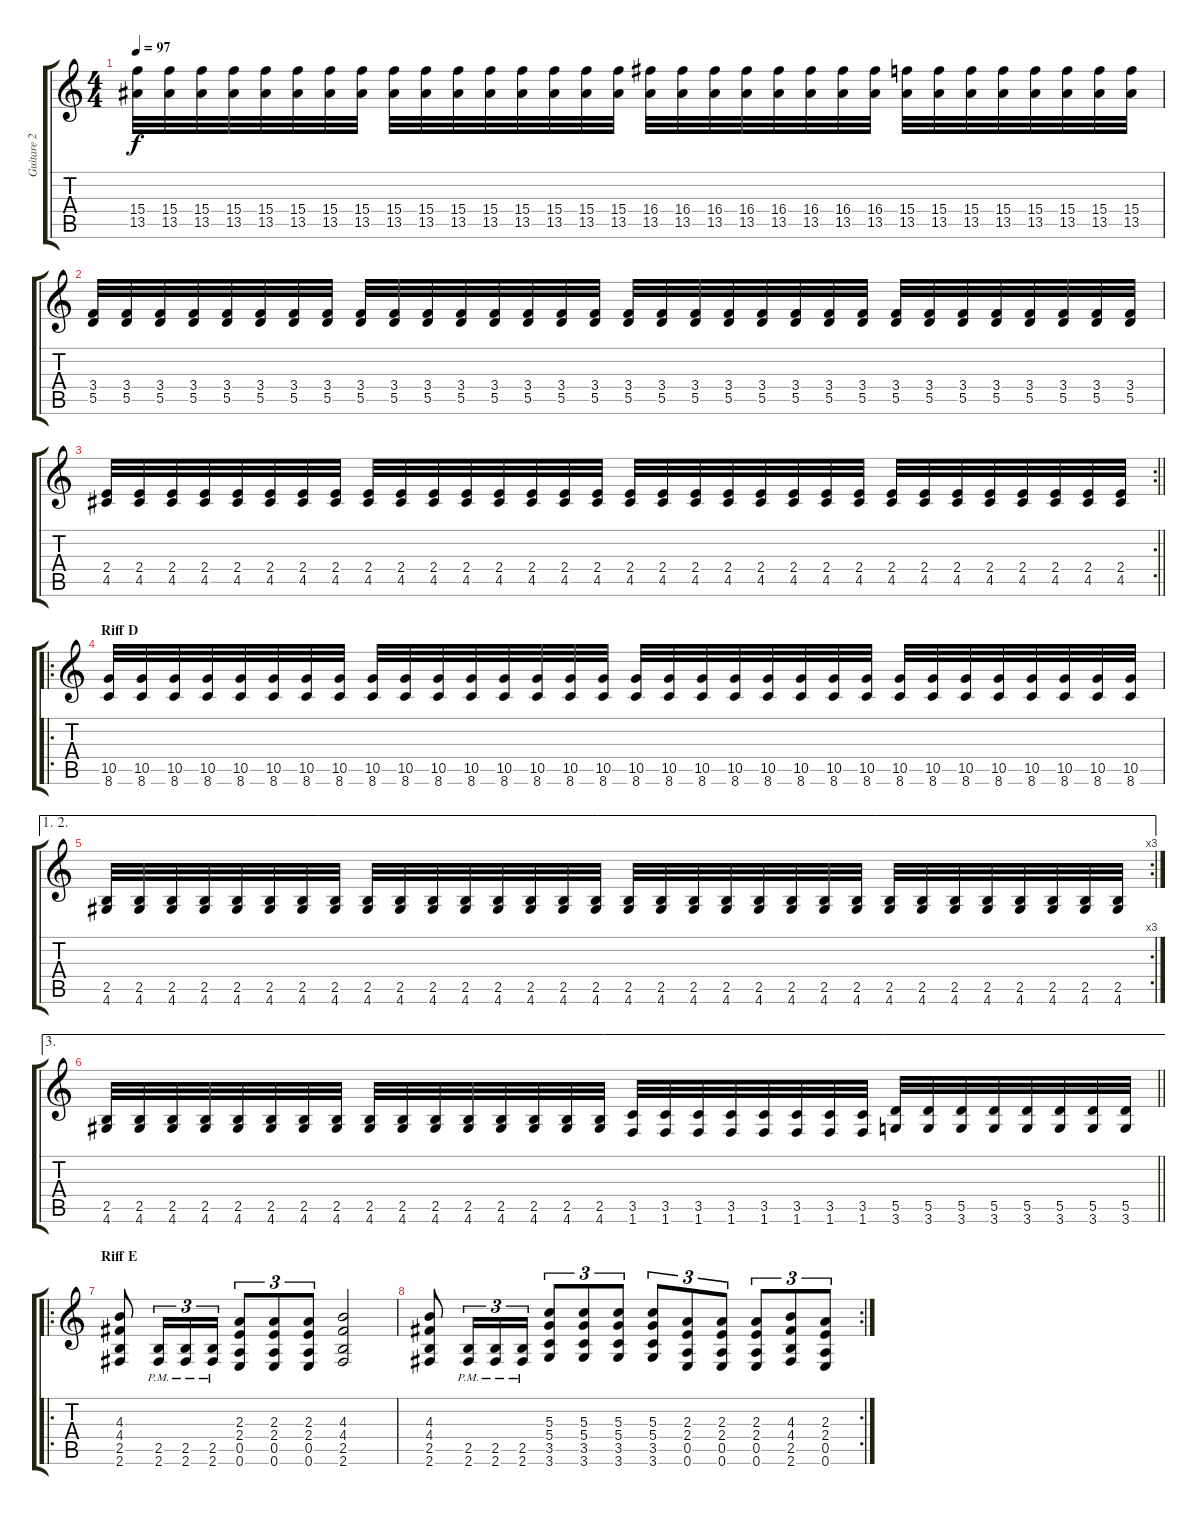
\track ("Guitare 2" "Guitare 2") {instrument distortionguitar}
\staff {score tabs}
\tuning (E4 B3 G3 D3 A2 E2) {hide}
\ts (4 4)
\tempo 97
\clef g2
\ks c
(15.4 13.5).32{dy f} (15.4 13.5).32 (15.4 13.5).32 (15.4 13.5).32 (15.4 13.5).32 (15.4 13.5).32 (15.4 13.5).32 (15.4 13.5).32 (15.4 13.5).32 (15.4 13.5).32 (15.4 13.5).32 (15.4 13.5).32 (15.4 13.5).32 (15.4 13.5).32 (15.4 13.5).32 (15.4 13.5).32 (16.4 13.5).32 (16.4 13.5).32 (16.4 13.5).32 (16.4 13.5).32 (16.4 13.5).32 (16.4 13.5).32 (16.4 13.5).32 (16.4 13.5).32 (15.4 13.5).32 (15.4 13.5).32 (15.4 13.5).32 (15.4 13.5).32 (15.4 13.5).32 (15.4 13.5).32 (15.4 13.5).32 (15.4 13.5).32 |
(3.4 5.5).32 (3.4 5.5).32 (3.4 5.5).32 (3.4 5.5).32 (3.4 5.5).32 (3.4 5.5).32 (3.4 5.5).32 (3.4 5.5).32 (3.4 5.5).32 (3.4 5.5).32 (3.4 5.5).32 (3.4 5.5).32 (3.4 5.5).32 (3.4 5.5).32 (3.4 5.5).32 (3.4 5.5).32 (3.4 5.5).32 (3.4 5.5).32 (3.4 5.5).32 (3.4 5.5).32 (3.4 5.5).32 (3.4 5.5).32 (3.4 5.5).32 (3.4 5.5).32 (3.4 5.5).32 (3.4 5.5).32 (3.4 5.5).32 (3.4 5.5).32 (3.4 5.5).32 (3.4 5.5).32 (3.4 5.5).32 (3.4 5.5).32 |
\rc 2
\barLineRight lightlight
(2.4 4.5).32 (2.4 4.5).32 (2.4 4.5).32 (2.4 4.5).32 (2.4 4.5).32 (2.4 4.5).32 (2.4 4.5).32 (2.4 4.5).32 (2.4 4.5).32 (2.4 4.5).32 (2.4 4.5).32 (2.4 4.5).32 (2.4 4.5).32 (2.4 4.5).32 (2.4 4.5).32 (2.4 4.5).32 (2.4 4.5).32 (2.4 4.5).32 (2.4 4.5).32 (2.4 4.5).32 (2.4 4.5).32 (2.4 4.5).32 (2.4 4.5).32 (2.4 4.5).32 (2.4 4.5).32 (2.4 4.5).32 (2.4 4.5).32 (2.4 4.5).32 (2.4 4.5).32 (2.4 4.5).32 (2.4 4.5).32 (2.4 4.5).32 |
\ro
\section ("" "Riff D")
(10.5 8.6).32 (10.5 8.6).32 (10.5 8.6).32 (10.5 8.6).32 (10.5 8.6).32 (10.5 8.6).32 (10.5 8.6).32 (10.5 8.6).32 (10.5 8.6).32 (10.5 8.6).32 (10.5 8.6).32 (10.5 8.6).32 (10.5 8.6).32 (10.5 8.6).32 (10.5 8.6).32 (10.5 8.6).32 (10.5 8.6).32 (10.5 8.6).32 (10.5 8.6).32 (10.5 8.6).32 (10.5 8.6).32 (10.5 8.6).32 (10.5 8.6).32 (10.5 8.6).32 (10.5 8.6).32 (10.5 8.6).32 (10.5 8.6).32 (10.5 8.6).32 (10.5 8.6).32 (10.5 8.6).32 (10.5 8.6).32 (10.5 8.6).32 |
\ae (1 2)
\rc 3
(2.5 4.6).32 (2.5 4.6).32 (2.5 4.6).32 (2.5 4.6).32 (2.5 4.6).32 (2.5 4.6).32 (2.5 4.6).32 (2.5 4.6).32 (2.5 4.6).32 (2.5 4.6).32 (2.5 4.6).32 (2.5 4.6).32 (2.5 4.6).32 (2.5 4.6).32 (2.5 4.6).32 (2.5 4.6).32 (2.5 4.6).32 (2.5 4.6).32 (2.5 4.6).32 (2.5 4.6).32 (2.5 4.6).32 (2.5 4.6).32 (2.5 4.6).32 (2.5 4.6).32 (2.5 4.6).32 (2.5 4.6).32 (2.5 4.6).32 (2.5 4.6).32 (2.5 4.6).32 (2.5 4.6).32 (2.5 4.6).32 (2.5 4.6).32 |
\ae 3
\barLineRight lightlight
(2.5 4.6).32 (2.5 4.6).32 (2.5 4.6).32 (2.5 4.6).32 (2.5 4.6).32 (2.5 4.6).32 (2.5 4.6).32 (2.5 4.6).32 (2.5 4.6).32 (2.5 4.6).32 (2.5 4.6).32 (2.5 4.6).32 (2.5 4.6).32 (2.5 4.6).32 (2.5 4.6).32 (2.5 4.6).32 (3.5 1.6).32 (3.5 1.6).32 (3.5 1.6).32 (3.5 1.6).32 (3.5 1.6).32 (3.5 1.6).32 (3.5 1.6).32 (3.5 1.6).32 (5.5 3.6).32 (5.5 3.6).32 (5.5 3.6).32 (5.5 3.6).32 (5.5 3.6).32 (5.5 3.6).32 (5.5 3.6).32 (5.5 3.6).32 |
\ro
\section ("" "Riff E")
(4.3 4.4 2.5 2.6).8 (2.5{pm} 2.6{pm}).16{tu (3 2)} (2.5{pm} 2.6{pm}).16{tu (3 2)} (2.5{pm} 2.6{pm}).16{tu (3 2)} (2.3 2.4 0.5 0.6).8{tu (3 2)} (2.3 2.4 0.5 0.6).8{tu (3 2)} (2.3 2.4 0.5 0.6).8{tu (3 2)} (4.3 4.4 2.5 2.6).2 |
\rc 2
(4.3 4.4 2.5 2.6).8 (2.5{pm} 2.6{pm}).16{tu (3 2)} (2.5{pm} 2.6{pm}).16{tu (3 2)} (2.5{pm} 2.6{pm}).16{tu (3 2)} (5.3 5.4 3.5 3.6).8{tu (3 2)} (5.3 5.4 3.5 3.6).8{tu (3 2)} (5.3 5.4 3.5 3.6).8{tu (3 2)} (5.3 5.4 3.5 3.6).8{tu (3 2)} (2.3 2.4 0.5 0.6).8{tu (3 2)} (2.3 2.4 0.5 0.6).8{tu (3 2)} (2.3 2.4 0.5 0.6).8{tu (3 2)} (4.3 4.4 2.5 2.6).8{tu (3 2)} (2.3 2.4 0.5 0.6).8{tu (3 2)}
